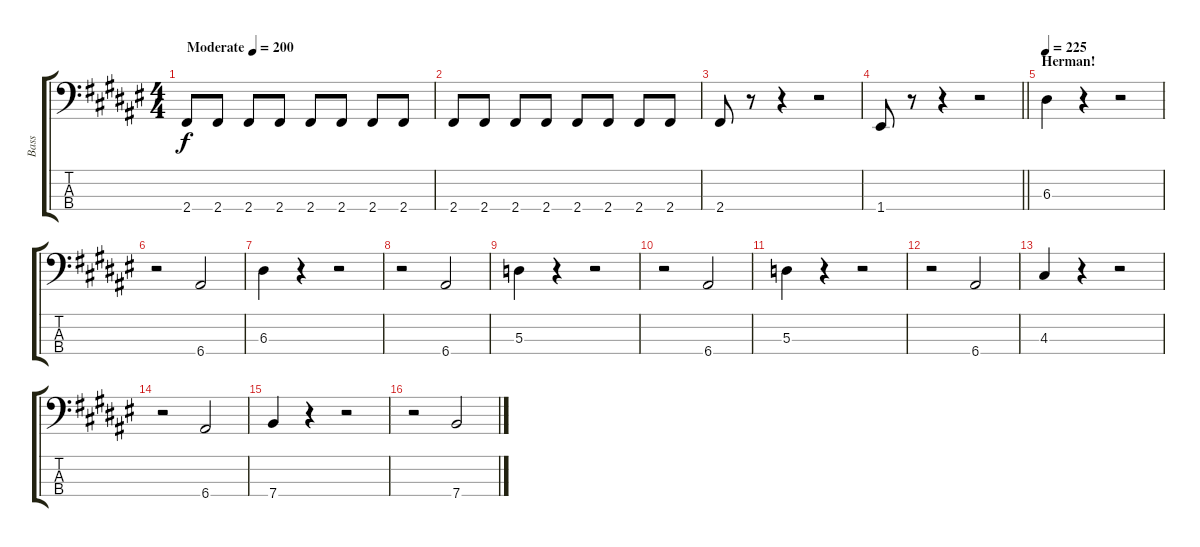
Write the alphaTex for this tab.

\track ("Bass" "Bass") {instrument electricbasspick}
\staff {score tabs}
\tuning (G2 D2 A1 E1) {hide}
\ts (4 4)
\tempo (200 "Moderate")
\clef f4
\ks f#
2.4.8{dy f volume 0 instrument electricbasspick} 2.4.8{volume 12} 2.4.8 2.4.8 2.4.8 2.4.8 2.4.8 2.4.8 |
2.4.8 2.4.8 2.4.8 2.4.8 2.4.8 2.4.8 2.4.8 2.4.8 |
2.4.8 r.8 r.4 r.2 |
\barLineRight lightlight
1.4.8 r.8 r.4 r.2 |
\section ("" "Herman!")
\tempo 225
6.3.4 r.4 r.2 |
r.2 6.4.2 |
6.3.4 r.4 r.2 |
r.2 6.4.2 |
5.3.4 r.4 r.2 |
r.2 6.4.2 |
5.3.4 r.4 r.2 |
r.2 6.4.2 |
4.3.4 r.4 r.2 |
r.2 6.4.2 |
7.4.4 r.4 r.2 |
r.2 7.4.2
